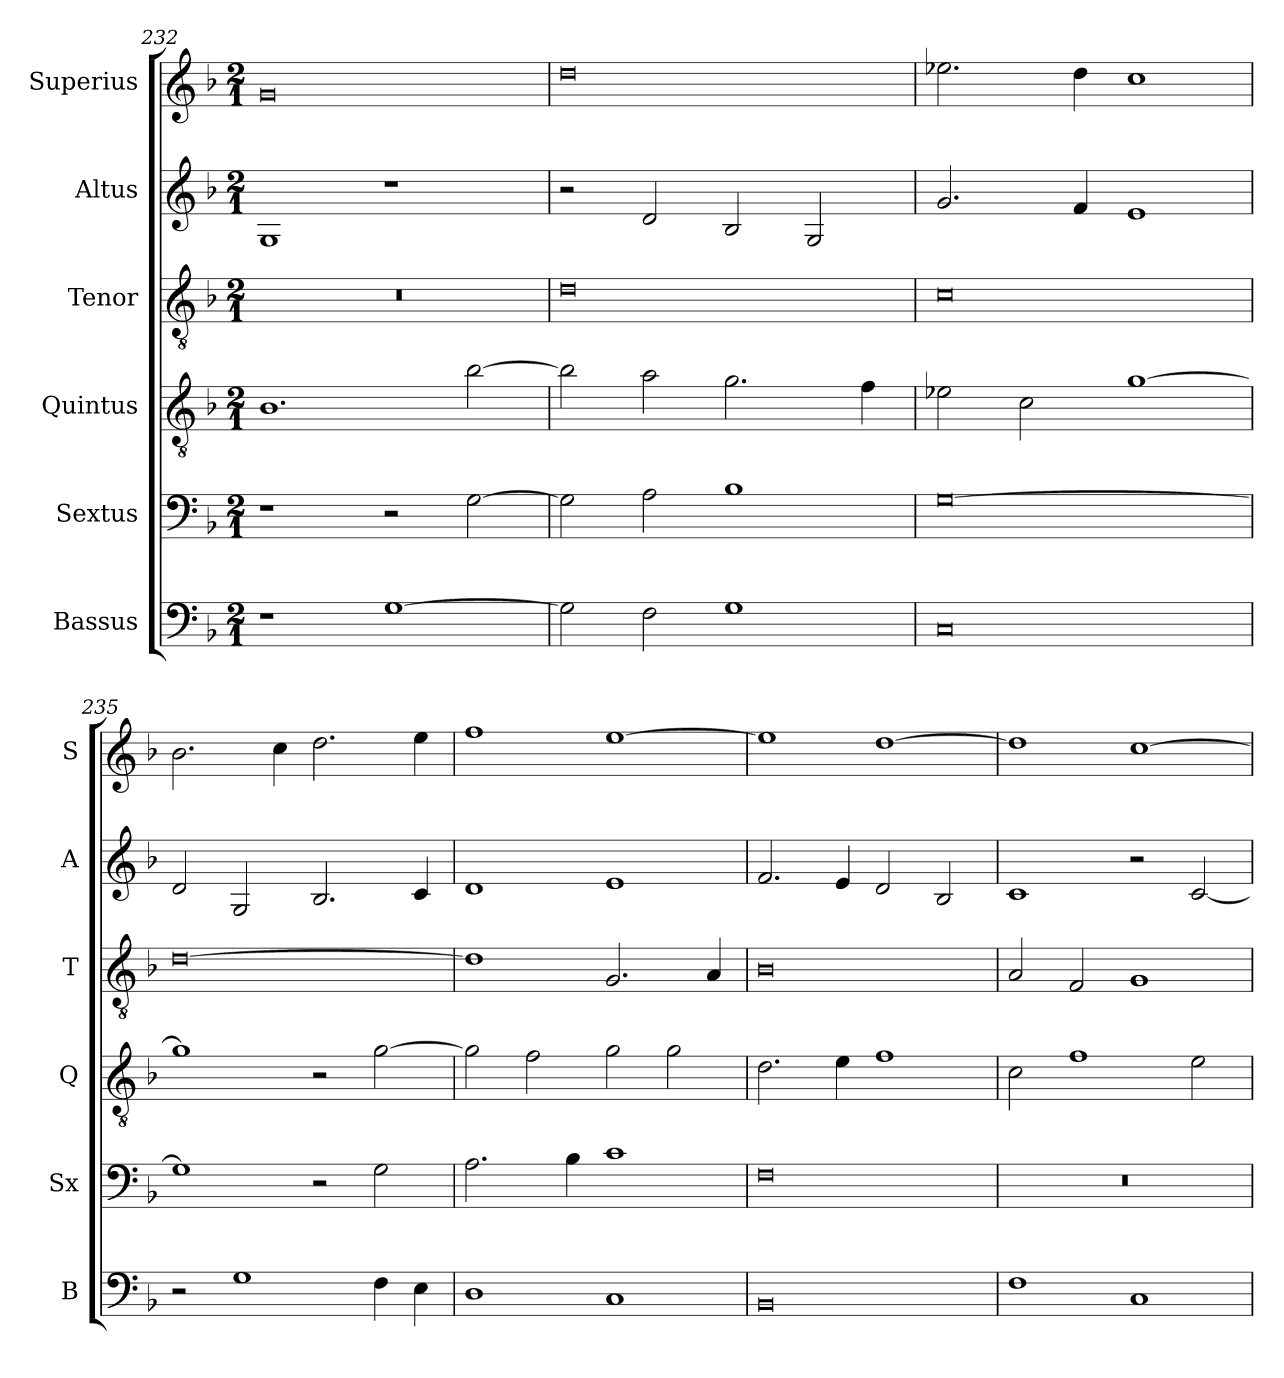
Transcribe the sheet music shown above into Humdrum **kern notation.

**kern	**kern	**kern	**kern	**kern	**kern
*part6	*part5	*part4	*part3	*part2	*part1
*staff6	*staff5	*staff4	*staff3	*staff2	*staff1
*I"Bassus	*I"Sextus	*I"Quintus	*I"Tenor	*I"Altus	*I"Superius
*I'B	*I'Sx	*I'Q	*I'T	*I'A	*I'S
*clefF4	*clefF4	*clefGv2	*clefGv2	*clefG2	*clefG2
*k[b-]	*k[b-]	*k[b-]	*k[b-]	*k[b-]	*k[b-]
*M2/1	*M2/1	*M2/1	*M2/1	*M2/1	*M2/1
=232	=232	=232	=232	=232	=232
1r	1r	1.B-	0r	1G	0g
[1G	2r	.	.	1r	.
.	[2G\	[2b-\	.	.	.
=233	=233	=233	=233	=233	=233
2G\]	2G\]	2b-\]	0d	2r	0dd
2F\	2A\	2a\	.	2d/	.
1G	1B-	2.g\	.	2B-/	.
.	.	.	.	2G/	.
.	.	4f\	.	.	.
=234	=234	=234	=234	=234	=234
0C	[0G	2e-X\	0c	2.g/	2.ee-X\
.	.	2c\	.	.	.
.	.	.	.	4f/	4dd\
.	.	[1g	.	1e	1cc
=235	=235	=235	=235	=235	=235
2r	1G]	1g]	[0d	2d/	2.b-\
1G	.	.	.	2G/	.
.	.	.	.	.	4cc\
.	2r	2r	.	2.B-/	2.dd\
4F\	2G\	[2g\	.	.	.
4E\	.	.	.	4c/	4ee\
=236	=236	=236	=236	=236	=236
1D	2.A\	2g\]	1d]	1d	1ff
.	.	2f\	.	.	.
.	4B-\	.	.	.	.
1C	1c	2g\	2.G/	1e	[1ee
.	.	2g\	.	.	.
.	.	.	4A/	.	.
=237	=237	=237	=237	=237	=237
0BB-	0F	2.d\	0B-	2.f/	1ee]
.	.	4e\	.	4e/	.
.	.	1f	.	2d/	[1dd
.	.	.	.	2B-/	.
=238	=238	=238	=238	=238	=238
1F	0r	2c\	2A/	1c	1dd]
.	.	1f	2F/	.	.
1C	.	.	1G	2r	[1cc
.	.	2e\	.	[2c/	.
=	=	=	=	=	=
*-	*-	*-	*-	*-	*-
